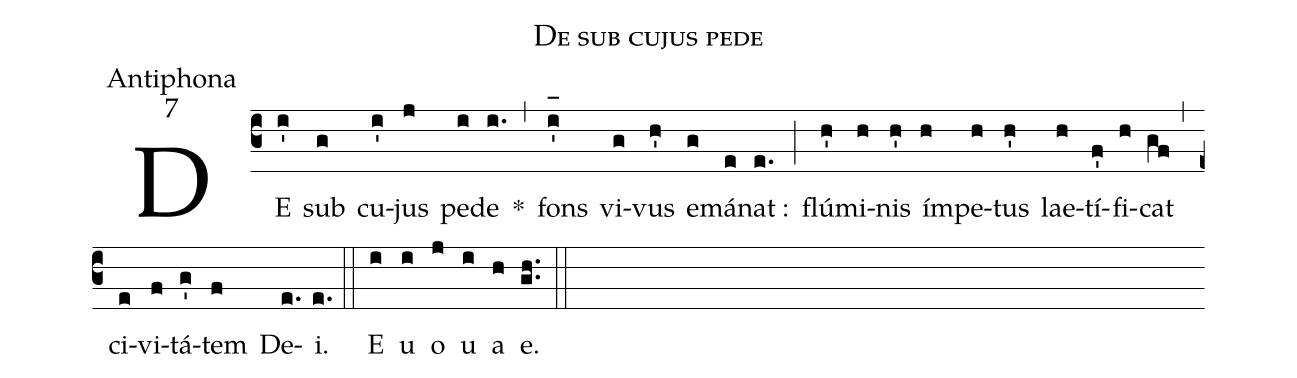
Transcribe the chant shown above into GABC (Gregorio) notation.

name:De sub cujus pede;
office-part:Antiphona;
mode:7;
%%
(c3) DE(i') sub(g) cu(i')jus(j) pe(i)de(i.) *(,) fons(i'_[oh:h]) vi(g)vus(h') e(g)má(e)nat :(e.) (;) flú(h')mi(h)nis(h') ím(h)pe(h)tus(h') lae(h)tí(f')fi(h)cat(gf) (,) ci(e)vi(f)tá(g')tem(f) De(e.)i.(e.) (::) <eu>E(i) u(i) o(j) u(i) a(h) e.</eu>(gh..) (::)
